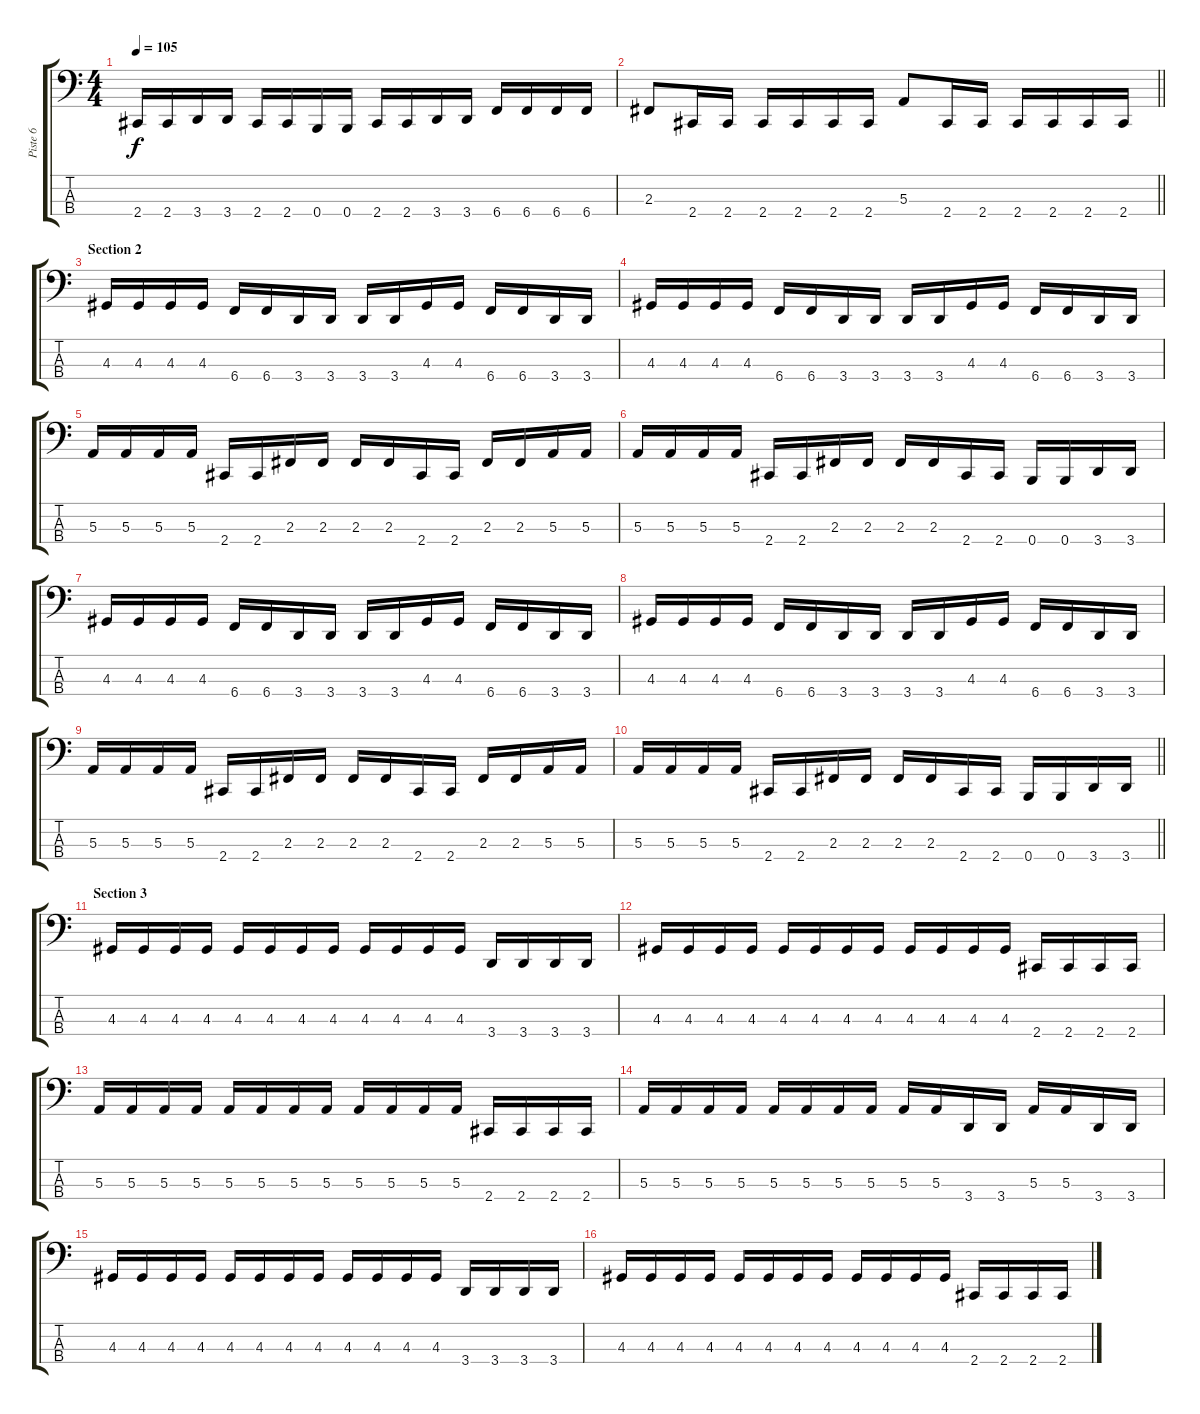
\track ("Piste 6" "Piste 6") {instrument electricbassfinger}
\staff {score tabs}
\tuning (D2 A1 E1 B0) {hide}
\ts (4 4)
\tempo 105
\clef f4
\ks c
2.4.16{dy f} 2.4.16 3.4.16 3.4.16 2.4.16 2.4.16 0.4.16 0.4.16 2.4.16 2.4.16 3.4.16 3.4.16 6.4.16 6.4.16 6.4.16 6.4.16 |
\barLineRight lightlight
2.3.8 2.4.16 2.4.16 2.4.16 2.4.16 2.4.16 2.4.16 5.3.8 2.4.16 2.4.16 2.4.16 2.4.16 2.4.16 2.4.16 |
\section ("" "Section 2")
4.3.16 4.3.16 4.3.16 4.3.16 6.4.16 6.4.16 3.4.16 3.4.16 3.4.16 3.4.16 4.3.16 4.3.16 6.4.16 6.4.16 3.4.16 3.4.16 |
4.3.16 4.3.16 4.3.16 4.3.16 6.4.16 6.4.16 3.4.16 3.4.16 3.4.16 3.4.16 4.3.16 4.3.16 6.4.16 6.4.16 3.4.16 3.4.16 |
5.3.16 5.3.16 5.3.16 5.3.16 2.4.16 2.4.16 2.3.16 2.3.16 2.3.16 2.3.16 2.4.16 2.4.16 2.3.16 2.3.16 5.3.16 5.3.16 |
5.3.16 5.3.16 5.3.16 5.3.16 2.4.16 2.4.16 2.3.16 2.3.16 2.3.16 2.3.16 2.4.16 2.4.16 0.4.16 0.4.16 3.4.16 3.4.16 |
4.3.16 4.3.16 4.3.16 4.3.16 6.4.16 6.4.16 3.4.16 3.4.16 3.4.16 3.4.16 4.3.16 4.3.16 6.4.16 6.4.16 3.4.16 3.4.16 |
4.3.16 4.3.16 4.3.16 4.3.16 6.4.16 6.4.16 3.4.16 3.4.16 3.4.16 3.4.16 4.3.16 4.3.16 6.4.16 6.4.16 3.4.16 3.4.16 |
5.3.16 5.3.16 5.3.16 5.3.16 2.4.16 2.4.16 2.3.16 2.3.16 2.3.16 2.3.16 2.4.16 2.4.16 2.3.16 2.3.16 5.3.16 5.3.16 |
\barLineRight lightlight
5.3.16 5.3.16 5.3.16 5.3.16 2.4.16 2.4.16 2.3.16 2.3.16 2.3.16 2.3.16 2.4.16 2.4.16 0.4.16 0.4.16 3.4.16 3.4.16 |
\section ("" "Section 3")
4.3.16 4.3.16 4.3.16 4.3.16 4.3.16 4.3.16 4.3.16 4.3.16 4.3.16 4.3.16 4.3.16 4.3.16 3.4.16 3.4.16 3.4.16 3.4.16 |
4.3.16 4.3.16 4.3.16 4.3.16 4.3.16 4.3.16 4.3.16 4.3.16 4.3.16 4.3.16 4.3.16 4.3.16 2.4.16 2.4.16 2.4.16 2.4.16 |
5.3.16 5.3.16 5.3.16 5.3.16 5.3.16 5.3.16 5.3.16 5.3.16 5.3.16 5.3.16 5.3.16 5.3.16 2.4.16 2.4.16 2.4.16 2.4.16 |
5.3.16 5.3.16 5.3.16 5.3.16 5.3.16 5.3.16 5.3.16 5.3.16 5.3.16 5.3.16 3.4.16 3.4.16 5.3.16 5.3.16 3.4.16 3.4.16 |
4.3.16 4.3.16 4.3.16 4.3.16 4.3.16 4.3.16 4.3.16 4.3.16 4.3.16 4.3.16 4.3.16 4.3.16 3.4.16 3.4.16 3.4.16 3.4.16 |
4.3.16 4.3.16 4.3.16 4.3.16 4.3.16 4.3.16 4.3.16 4.3.16 4.3.16 4.3.16 4.3.16 4.3.16 2.4.16 2.4.16 2.4.16 2.4.16
